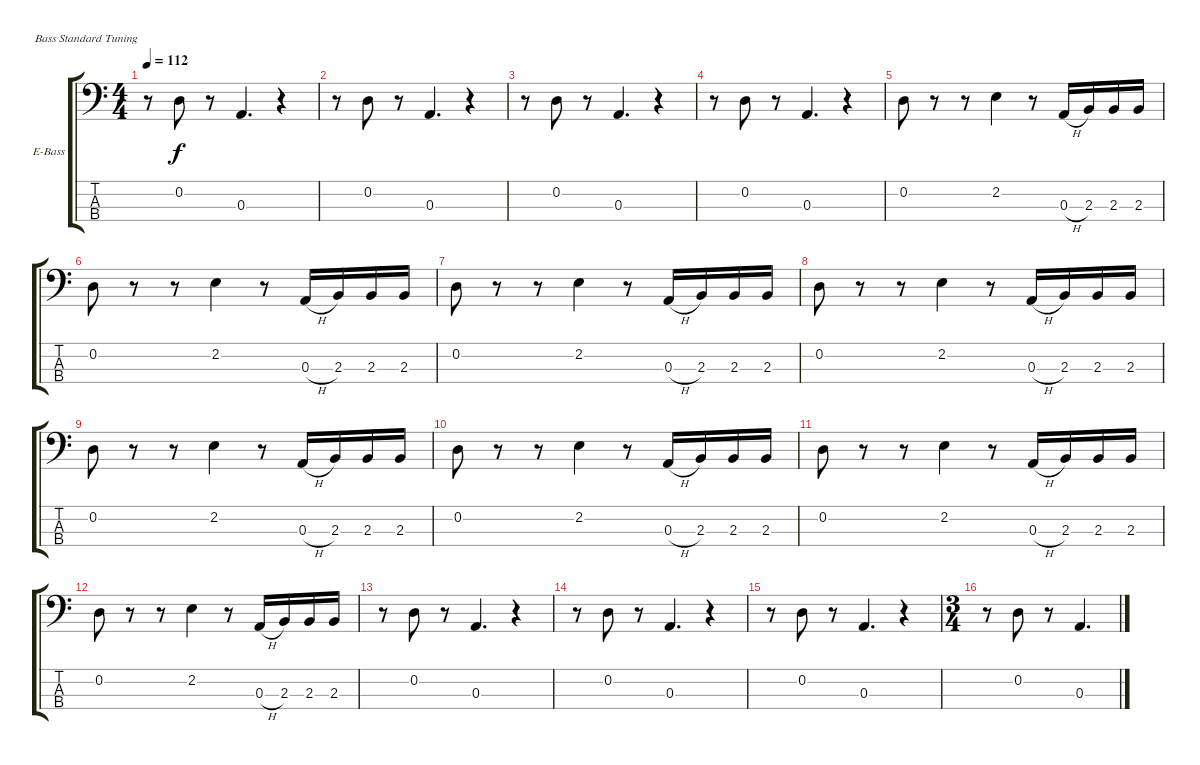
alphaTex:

\bracketExtendMode groupsimilarinstruments
\firstSystemTrackNameOrientation horizontal
\otherSystemsTrackNameOrientation horizontal
\track ("Justin Chancellor" "E-Bass") {instrument electricbasspick}
\staff {score tabs}
\tuning (G2 D2 A1 E1)
\ts (4 4)
\tempo 112
\clef f4
\ks c
r.8{dy f} 0.2.8 r.8 0.3.4{d} r.4 |
r.8 0.2.8 r.8 0.3.4{d} r.4 |
r.8 0.2.8 r.8 0.3.4{d} r.4 |
r.8 0.2.8 r.8 0.3.4{d} r.4 |
0.2.8 r.8 r.8 2.2.4 r.8 0.3{h}.16 2.3.16 2.3.16 2.3.16 |
0.2.8 r.8 r.8 2.2.4 r.8 0.3{h}.16 2.3.16 2.3.16 2.3.16 |
0.2.8 r.8 r.8 2.2.4 r.8 0.3{h}.16 2.3.16 2.3.16 2.3.16 |
0.2.8 r.8 r.8 2.2.4 r.8 0.3{h}.16 2.3.16 2.3.16 2.3.16 |
0.2.8 r.8 r.8 2.2.4 r.8 0.3{h}.16 2.3.16 2.3.16 2.3.16 |
0.2.8 r.8 r.8 2.2.4 r.8 0.3{h}.16 2.3.16 2.3.16 2.3.16 |
0.2.8 r.8 r.8 2.2.4 r.8 0.3{h}.16 2.3.16 2.3.16 2.3.16 |
0.2.8 r.8 r.8 2.2.4 r.8 0.3{h}.16 2.3.16 2.3.16 2.3.16 |
r.8 0.2.8 r.8 0.3.4{d} r.4 |
r.8 0.2.8 r.8 0.3.4{d} r.4 |
r.8 0.2.8 r.8 0.3.4{d} r.4 |
\ts (3 4)
\beaming (8 2 2 2 2)
r.8 0.2.8 r.8 0.3.4{d}
